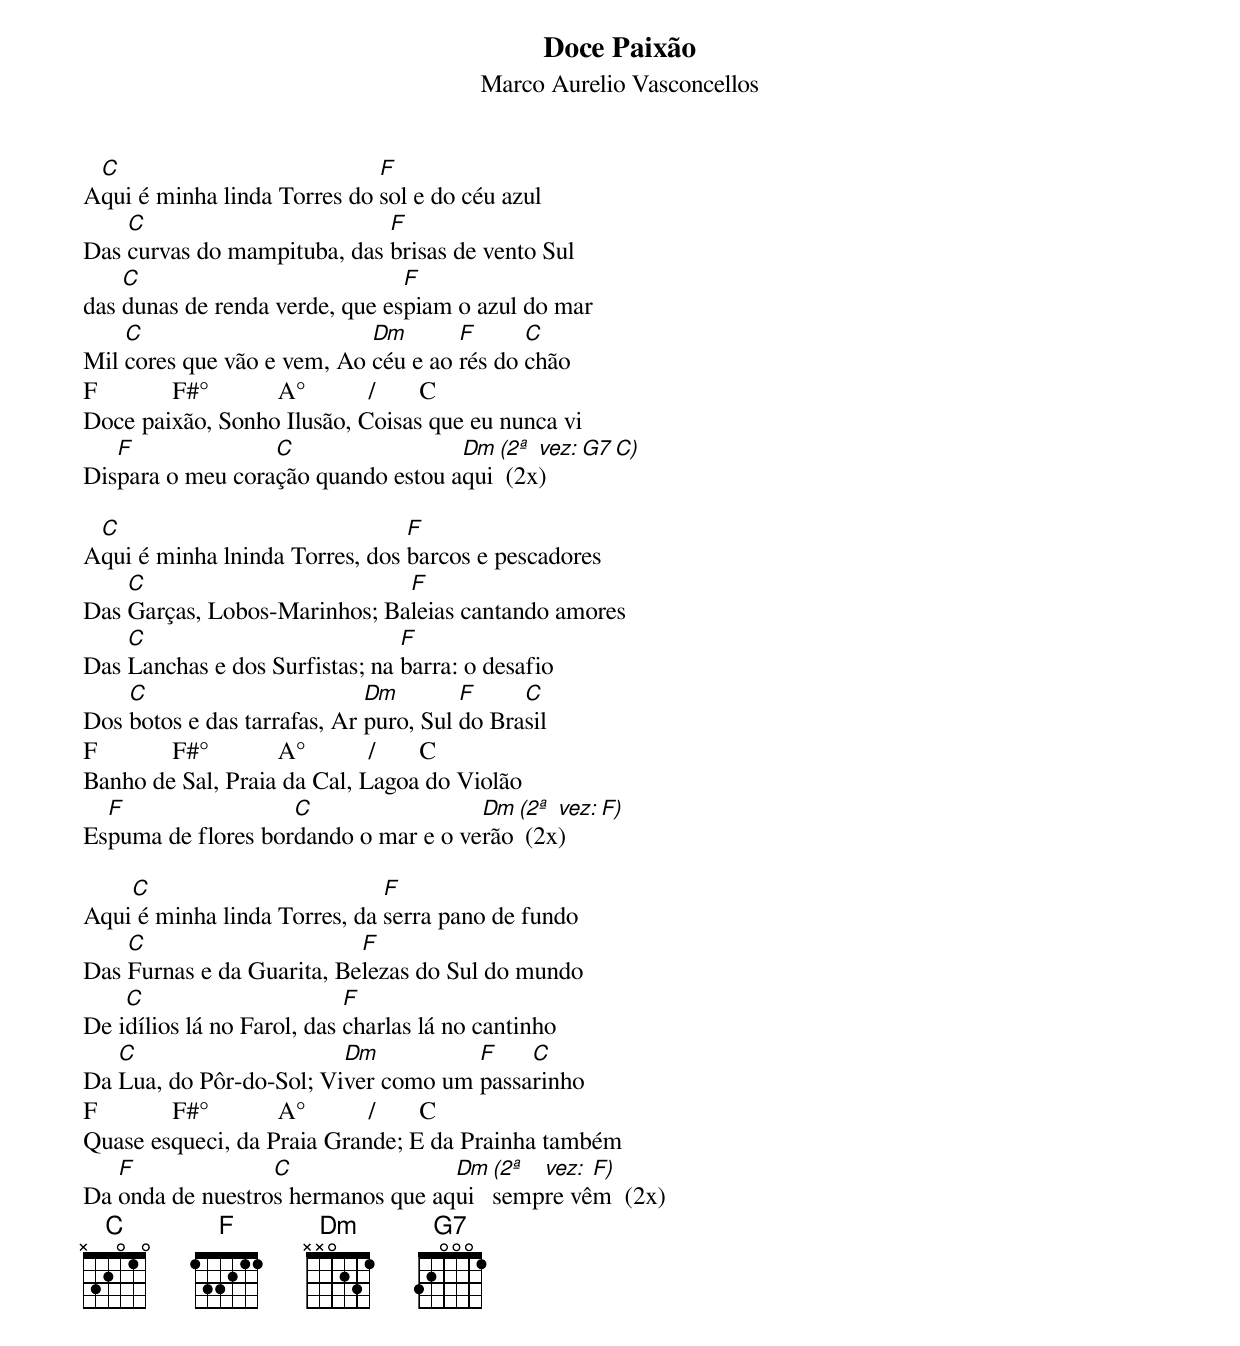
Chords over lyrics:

Doce Paixão
Marco Aurelio Vasconcellos

 C                           F
Aqui é minha linda Torres do sol e do céu azul
    C                        F
Das curvas do mampituba, das brisas de vento Sul
    C                           F
das dunas de renda verde, que espiam o azul do mar
    C                       Dm       F      C
Mil cores que vão e vem, Ao céu e ao rés do chão
F            F#°           A°          /       C
Doce paixão, Sonho Ilusão, Coisas que eu nunca vi
   F              C                 Dm (2ª vez: G7 C)
Dispara o meu coração quando estou aqui (2x)

 C                              F
Aqui é minha lninda Torres, dos barcos e pescadores
    C                         F
Das Garças, Lobos-Marinhos; Baleias cantando amores
    C                           F
Das Lanchas e dos Surfistas; na barra: o desafio
    C                        Dm        F     C
Dos botos e das tarrafas, Ar puro, Sul do Brasil
F            F#°           A°          /       C
Banho de Sal, Praia da Cal, Lagoa do Violão
  F                 C                 Dm (2ª vez: F)
Espuma de flores bordando o mar e o verão (2x)

    C                         F
Aqui é minha linda Torres, da serra pano de fundo
    C                      F
Das Furnas e da Guarita, Belezas do Sul do mundo
    C                       F
De idílios lá no Farol, das charlas lá no cantinho
   C                     Dm          F    C
Da Lua, do Pôr-do-Sol; Viver como um passarinho
F            F#°           A°          /       C
Quase esqueci, da Praia Grande; E da Prainha também
   F              C                Dm (2ª vez: F)
Da onda de nuestros hermanos que aqui sempre vêm  (2x)
